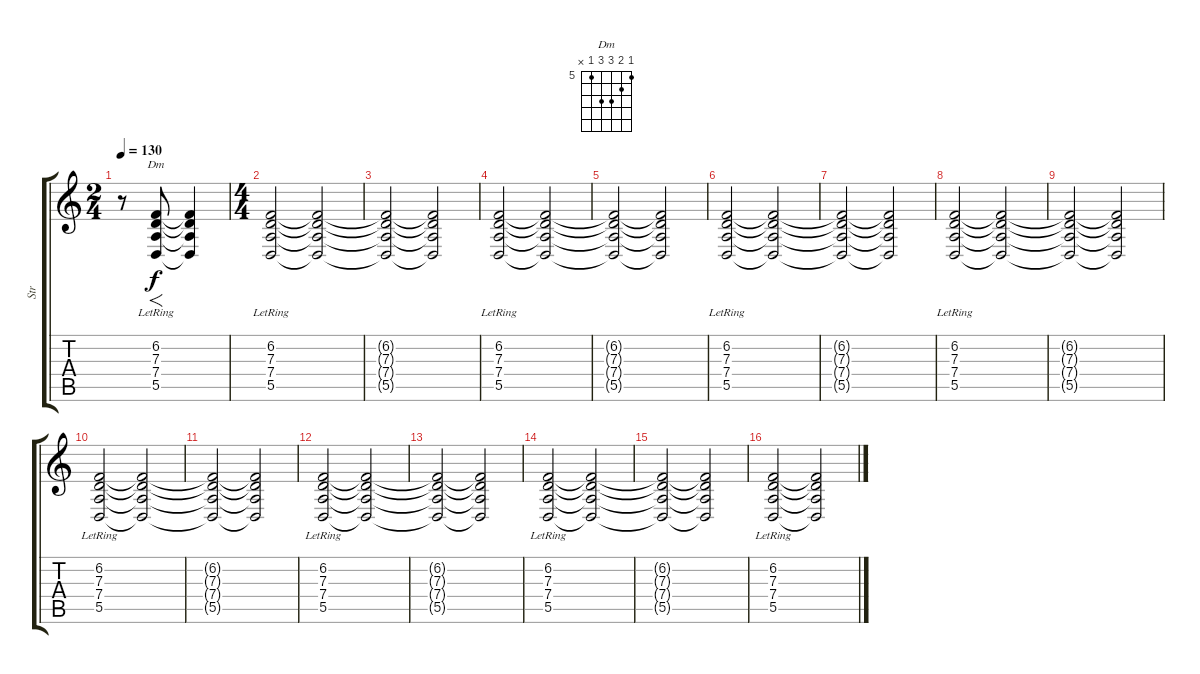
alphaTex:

\track ("Str" "Str") {instrument stringensemble1}
\staff {score tabs}
\tuning (E4 B3 G3 D3 A2 E2) {hide}
\chord ("Dm" 5 6 7 7 5 x) {firstfret 5}
\ts (2 4)
\tempo 130
\clef g2
\ks c
r.8{dy f instrument stringensemble1} (6.2{lr} 7.3{lr} 7.4{lr} 5.5{lr}).8{f ch "Dm"} (6.2{t} 7.3{t} 7.4{t} 5.5{t}).4 |
\ts (4 4)
(6.2{lr} 7.3{lr} 7.4{lr} 5.5{lr}).2 (6.2{t} 7.3{t} 7.4{t} 5.5{t}).2 |
(6.2{t} 7.3{t} 7.4{t} 5.5{t}).2 (6.2{t} 7.3{t} 7.4{t} 5.5{t}).2 |
(6.2{lr} 7.3{lr} 7.4{lr} 5.5).2 (6.2{t} 7.3{t} 7.4{t} 5.5{t}).2 |
(6.2{t} 7.3{t} 7.4{t} 5.5{t}).2 (6.2{t} 7.3{t} 7.4{t} 5.5{t}).2 |
(6.2{lr} 7.3{lr} 7.4{lr} 5.5{lr}).2 (6.2{t} 7.3{t} 7.4{t} 5.5{t}).2 |
(6.2{t} 7.3{t} 7.4{t} 5.5{t}).2 (6.2{t} 7.3{t} 7.4{t} 5.5{t}).2 |
(6.2{lr} 7.3{lr} 7.4{lr} 5.5{lr}).2 (6.2{t} 7.3{t} 7.4{t} 5.5{t}).2 |
(6.2{t} 7.3{t} 7.4{t} 5.5{t}).2 (6.2{t} 7.3{t} 7.4{t} 5.5{t}).2 |
(6.2{lr} 7.3{lr} 7.4{lr} 5.5{lr}).2 (6.2{t} 7.3{t} 7.4{t} 5.5{t}).2 |
(6.2{t} 7.3{t} 7.4{t} 5.5{t}).2 (6.2{t} 7.3{t} 7.4{t} 5.5{t}).2 |
(6.2{lr} 7.3{lr} 7.4{lr} 5.5{lr}).2 (6.2{t} 7.3{t} 7.4{t} 5.5{t}).2 |
(6.2{t} 7.3{t} 7.4{t} 5.5{t}).2 (6.2{t} 7.3{t} 7.4{t} 5.5{t}).2 |
(6.2{lr} 7.3{lr} 7.4{lr} 5.5{lr}).2 (6.2{t} 7.3{t} 7.4{t} 5.5{t}).2 |
(6.2{t} 7.3{t} 7.4{t} 5.5{t}).2 (6.2{t} 7.3{t} 7.4{t} 5.5{t}).2 |
(6.2{lr} 7.3{lr} 7.4{lr} 5.5{lr}).2 (6.2{t} 7.3{t} 7.4{t} 5.5{t}).2
